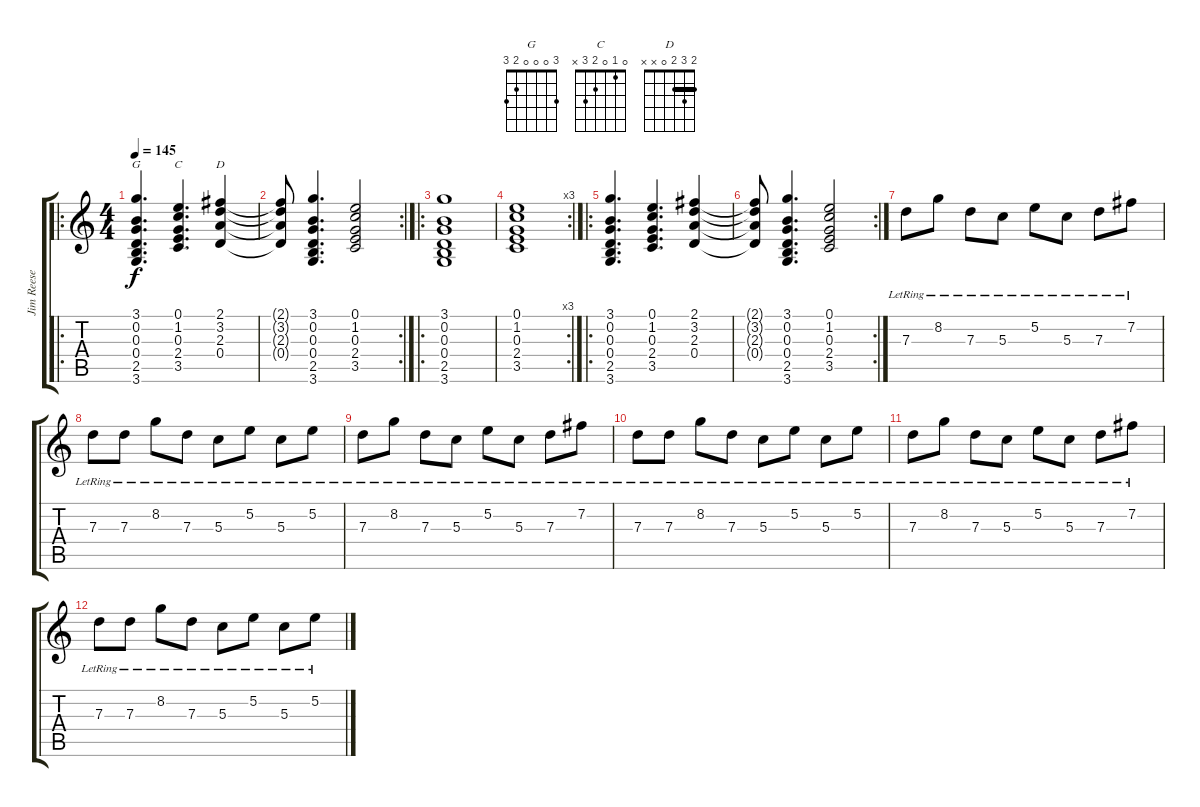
\track ("Jim Reese" "Jim Reese") {instrument electricguitarclean}
\staff {score tabs}
\tuning (E4 B3 G3 D3 A2 E2) {hide}
\chord ("G" 3 0 0 0 2 3)
\chord ("C" 0 1 0 2 3 x)
\chord ("D" 2 3 2 0 x x) {barre 2}
\ro
\ts (4 4)
\tempo 145
\clef g2
\ks c
(3.1 0.2 0.3 0.4 2.5 3.6).4{d ch "G" dy f} (0.1 1.2 0.3 2.4 3.5).4{d ch "C"} (2.1 3.2 2.3 0.4).4{ch "D"} |
\rc 2
(2.1{t} 3.2{t} 2.3{t} 0.4{t}).8 (3.1 0.2 0.3 0.4 2.5 3.6).4{d} (0.1 1.2 0.3 2.4 3.5).2 |
\ro
(3.1 0.2 0.3 0.4 2.5 3.6).1 |
\rc 3
(0.1 1.2 0.3 2.4 3.5).1 |
\ro
(3.1 0.2 0.3 0.4 2.5 3.6).4{d} (0.1 1.2 0.3 2.4 3.5).4{d} (2.1 3.2 2.3 0.4).4 |
\rc 2
(2.1{t} 3.2{t} 2.3{t} 0.4{t}).8 (3.1 0.2 0.3 0.4 2.5 3.6).4{d} (0.1 1.2 0.3 2.4 3.5).2 |
7.3{lr}.8 8.2{lr}.8 7.3{lr}.8 5.3{lr}.8 5.2{lr}.8 5.3{lr}.8 7.3{lr}.8 7.2{lr}.8 |
7.3{lr}.8 7.3{lr}.8 8.2{lr}.8 7.3{lr}.8 5.3{lr}.8 5.2{lr}.8 5.3{lr}.8 5.2{lr}.8 |
7.3{lr}.8 8.2{lr}.8 7.3{lr}.8 5.3{lr}.8 5.2{lr}.8 5.3{lr}.8 7.3{lr}.8 7.2{lr}.8 |
7.3{lr}.8 7.3{lr}.8 8.2{lr}.8 7.3{lr}.8 5.3{lr}.8 5.2{lr}.8 5.3{lr}.8 5.2{lr}.8 |
7.3{lr}.8 8.2{lr}.8 7.3{lr}.8 5.3{lr}.8 5.2{lr}.8 5.3{lr}.8 7.3{lr}.8 7.2{lr}.8 |
7.3{lr}.8 7.3{lr}.8 8.2{lr}.8 7.3{lr}.8 5.3{lr}.8 5.2{lr}.8 5.3{lr}.8 5.2{lr}.8
